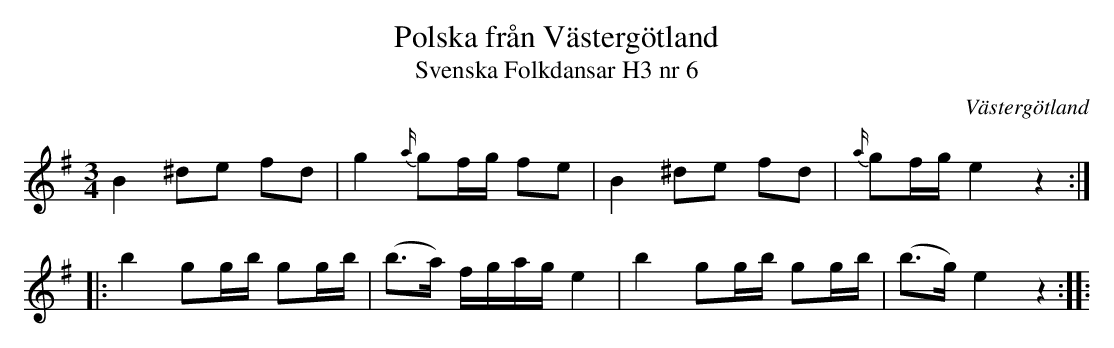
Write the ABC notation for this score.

X:1
T:Polska från Västergötland
T:Svenska Folkdansar H3 nr 6
O:Västergötland
M:3/4
L:1/8
K:Em
B2 ^de fd | g2 {a/}gf/g/ fe | B2 ^de fd | {a/}gf/g/ e2 z2 ::
b2 gg/b/ gg/b/ | (b>a) f/g/a/g/ e2 | b2 gg/b/ gg/b/ | (b>g) e2 z2 ::
